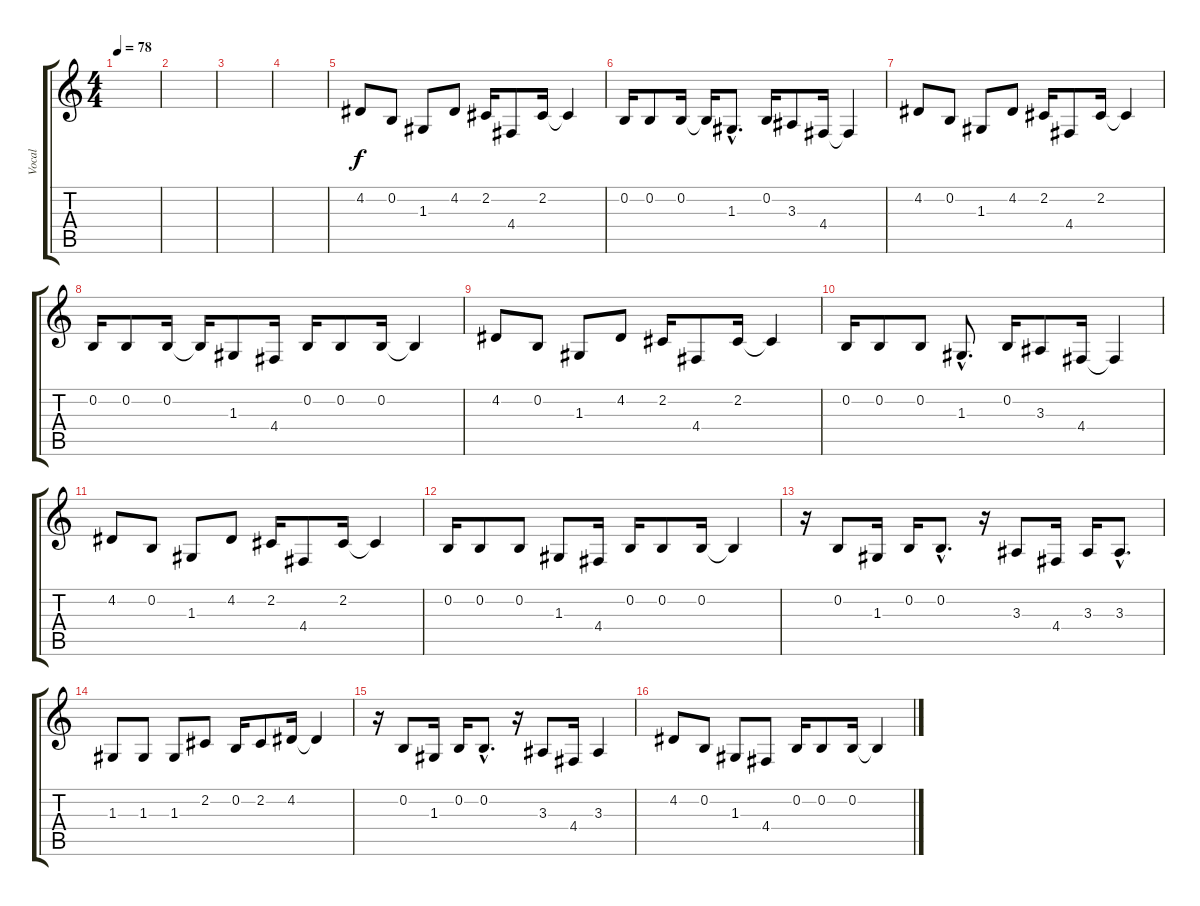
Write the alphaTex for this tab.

\track ("Vocal" "Vocal") {instrument clavinet}
\staff {score tabs}
\tuning (E4 B3 G3 D3 A2 E2) {hide}
\ts (4 4)
\tempo 78
\clef g2
\ks c
|
|
|
|
4.2.8 0.2.8 1.3.8 4.2.8 2.2.16 4.4.8 2.2.16 2.2{t}.4 |
0.2.16 0.2.8 0.2.16 0.2{t}.16 1.3{hac}.8{d} 0.2.16 3.3.8 4.4.16 4.4{t}.4 |
4.2.8 0.2.8 1.3.8 4.2.8 2.2.16 4.4.8 2.2.16 2.2{t}.4 |
0.2.16 0.2.8 0.2.16 0.2{t}.16 1.3.8 4.4.16 0.2.16 0.2.8 0.2.16 0.2{t}.4 |
4.2.8 0.2.8 1.3.8 4.2.8 2.2.16 4.4.8 2.2.16 2.2{t}.4 |
0.2.16 0.2.8 0.2.8 1.3{hac}.8{d} 0.2.16 3.3.8 4.4.16 4.4{t}.4 |
4.2.8 0.2.8 1.3.8 4.2.8 2.2.16 4.4.8 2.2.16 2.2{t}.4 |
0.2.16 0.2.8 0.2.8 1.3.8 4.4.16 0.2.16 0.2.8 0.2.16 0.2{t}.4 |
r.16 0.2.8 1.3.16 0.2.16 0.2{hac}.8{d} r.16 3.3.8 4.4.16 3.3.16 3.3{hac}.8{d} |
1.3.8 1.3.8 1.3.8 2.2.8 0.2.16 2.2.8 4.2.16 4.2{t}.4 |
r.16 0.2.8 1.3.16 0.2.16 0.2{hac}.8{d} r.16 3.3.8 4.4.16 3.3.4 |
4.2.8 0.2.8 1.3.8 4.4.8 0.2.16 0.2.8 0.2.16 0.2{t}.4
